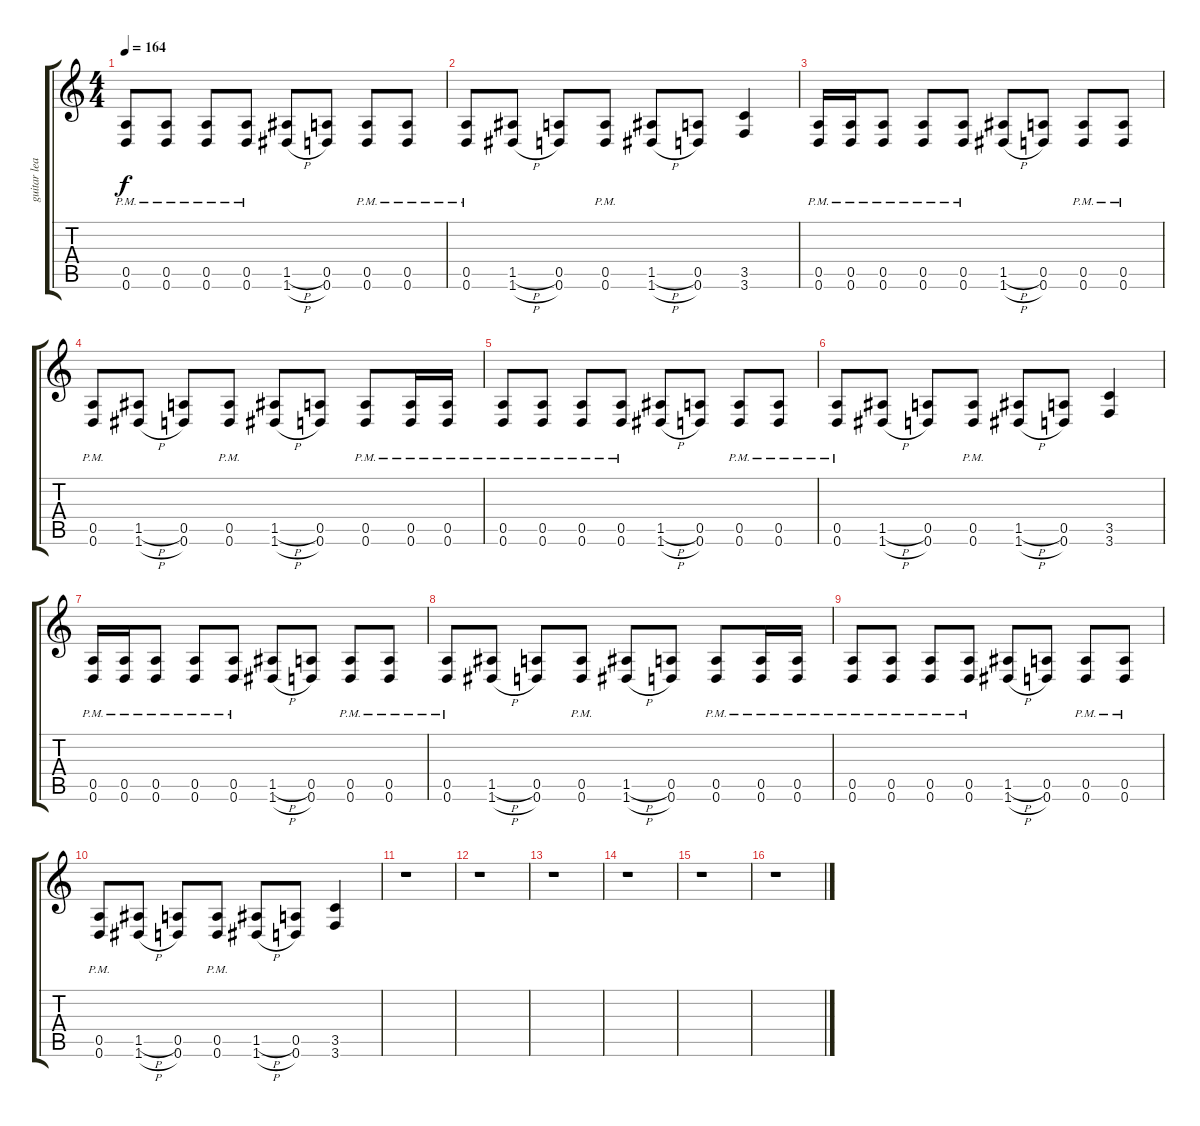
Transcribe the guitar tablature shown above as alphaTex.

\track ("guitar lead" "guitar lea") {instrument distortionguitar}
\staff {score tabs}
\tuning (E4 B3 G3 D3 A2 D2) {hide}
\ts (4 4)
\tempo 164
\clef g2
\ks c
(0.5{pm} 0.6{pm}).8{dy f} (0.5{pm} 0.6{pm}).8 (0.5{pm} 0.6{pm}).8 (0.5{pm} 0.6{pm}).8 (1.5{h} 1.6{h}).8 (0.5 0.6).8 (0.5{pm} 0.6{pm}).8 (0.5{pm} 0.6{pm}).8 |
(0.5{pm} 0.6{pm}).8 (1.5{h} 1.6{h}).8 (0.5 0.6).8 (0.5{pm} 0.6{pm}).8 (1.5{h} 1.6{h}).8 (0.5 0.6).8 (3.5 3.6).4 |
(0.5{pm} 0.6{pm}).16 (0.5{pm} 0.6{pm}).16 (0.5{pm} 0.6{pm}).8 (0.5{pm} 0.6{pm}).8 (0.5{pm} 0.6{pm}).8 (1.5{h} 1.6{h}).8 (0.5 0.6).8 (0.5{pm} 0.6{pm}).8 (0.5{pm} 0.6{pm}).8 |
(0.5{pm} 0.6{pm}).8 (1.5{h} 1.6{h}).8 (0.5 0.6).8 (0.5{pm} 0.6{pm}).8 (1.5{h} 1.6{h}).8 (0.5 0.6).8 (0.5{pm} 0.6{pm}).8 (0.5{pm} 0.6{pm}).16 (0.5{pm} 0.6{pm}).16 |
(0.5{pm} 0.6{pm}).8 (0.5{pm} 0.6{pm}).8 (0.5{pm} 0.6{pm}).8 (0.5{pm} 0.6{pm}).8 (1.5{h} 1.6{h}).8 (0.5 0.6).8 (0.5{pm} 0.6{pm}).8 (0.5{pm} 0.6{pm}).8 |
(0.5{pm} 0.6{pm}).8 (1.5{h} 1.6{h}).8 (0.5 0.6).8 (0.5{pm} 0.6{pm}).8 (1.5{h} 1.6{h}).8 (0.5 0.6).8 (3.5 3.6).4 |
(0.5{pm} 0.6{pm}).16 (0.5{pm} 0.6{pm}).16 (0.5{pm} 0.6{pm}).8 (0.5{pm} 0.6{pm}).8 (0.5{pm} 0.6{pm}).8 (1.5{h} 1.6{h}).8 (0.5 0.6).8 (0.5{pm} 0.6{pm}).8 (0.5{pm} 0.6{pm}).8 |
(0.5{pm} 0.6{pm}).8 (1.5{h} 1.6{h}).8 (0.5 0.6).8 (0.5{pm} 0.6{pm}).8 (1.5{h} 1.6{h}).8 (0.5 0.6).8 (0.5{pm} 0.6{pm}).8 (0.5{pm} 0.6{pm}).16 (0.5{pm} 0.6{pm}).16 |
(0.5{pm} 0.6{pm}).8 (0.5{pm} 0.6{pm}).8 (0.5{pm} 0.6{pm}).8 (0.5{pm} 0.6{pm}).8 (1.5{h} 1.6{h}).8 (0.5 0.6).8 (0.5{pm} 0.6{pm}).8 (0.5{pm} 0.6{pm}).8 |
(0.5{pm} 0.6{pm}).8 (1.5{h} 1.6{h}).8 (0.5 0.6).8 (0.5{pm} 0.6{pm}).8 (1.5{h} 1.6{h}).8 (0.5 0.6).8 (3.5 3.6).4 |
r.1 |
r.1 |
r.1 |
r.1 |
r.1 |
r.1
